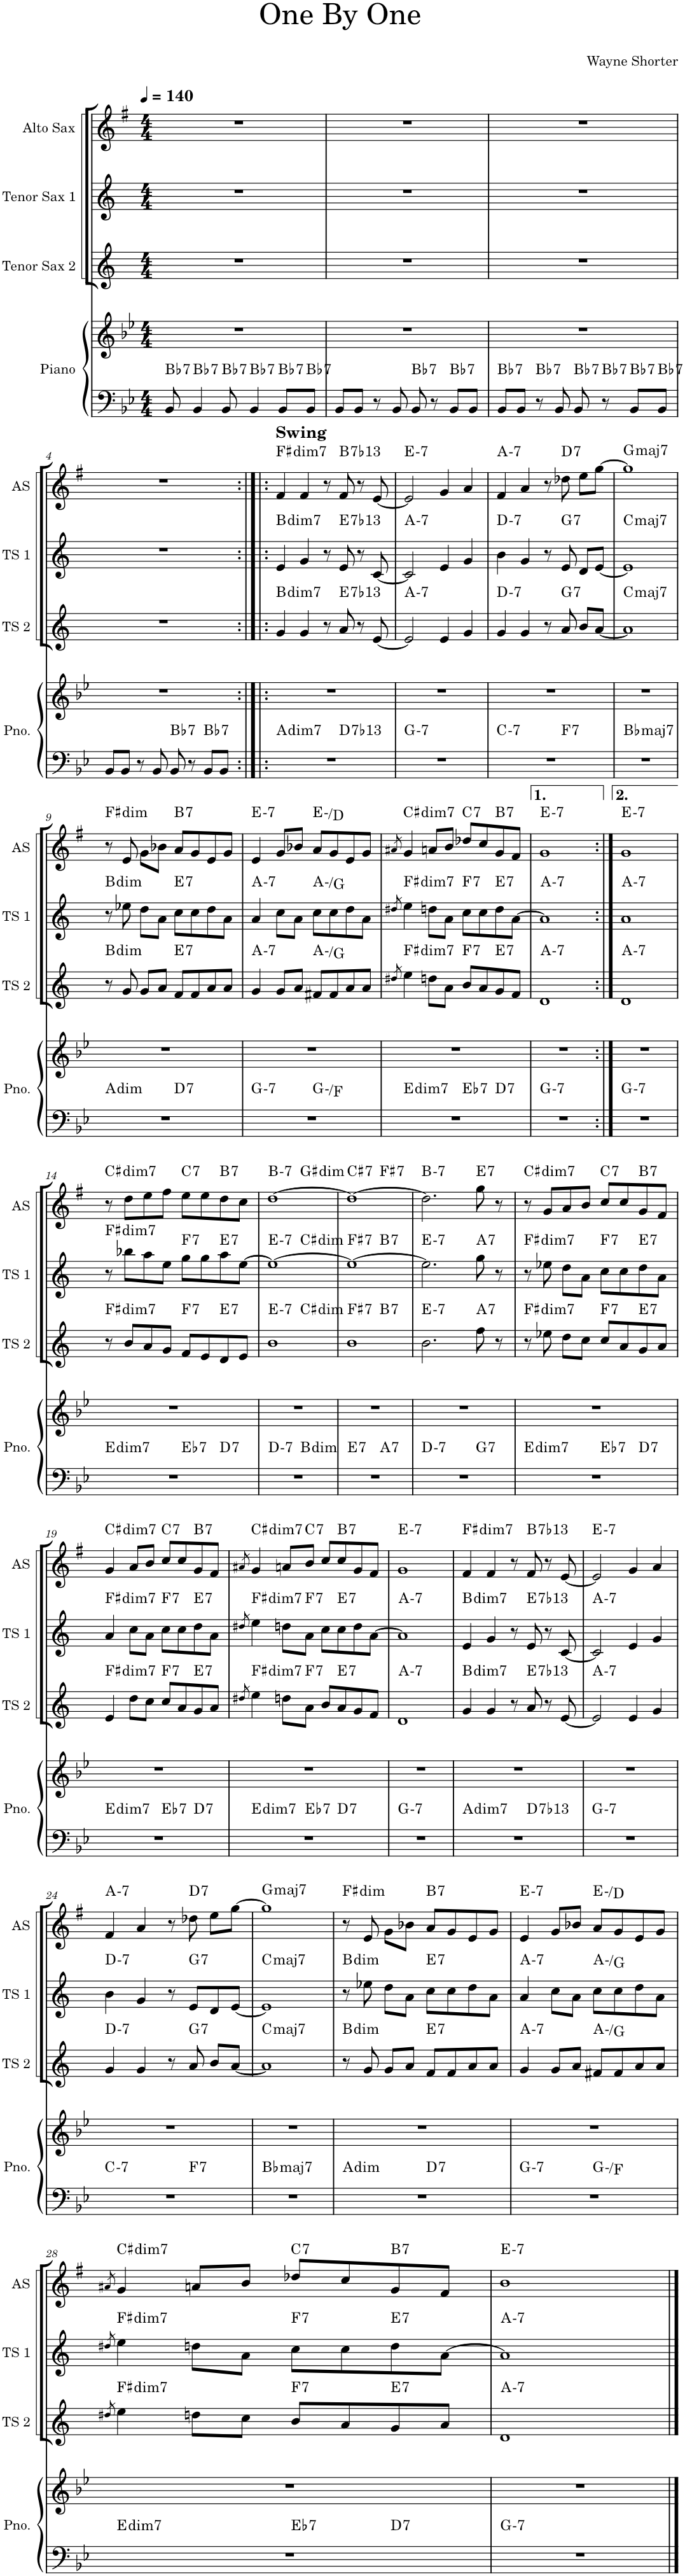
**kern	**kern	**harte	**kern	**harte	**kern	**harte	**kern	**harte
*part4	*part4	*part4	*part3	*part3	*part2	*part2	*part1	*part1
*staff5	*staff4	*	*staff3	*	*staff2	*	*staff1	*
*I"Piano	*	*	*I"Tenor Sax 2	*	*I"Tenor Sax 1	*	*I"Alto Sax	*
*I'Pno.	*	*	*I'TS 2	*	*I'TS 1	*	*I'AS	*
*clefF4	*clefG2	*	*clefG2	*	*clefG2	*	*clefG2	*
*	*	*	*Trd8c14	*	*Trd8c14	*	*Trd5c9	*
*k[b-e-]	*k[b-e-]	*	*k[]	*	*k[]	*	*k[f#]	*
*M4/4	*M4/4	*	*M4/4	*	*M4/4	*	*M4/4	*
*MM140	*MM140	*	*MM140	*	*MM140	*	*MM140	*
=1	=1	=1	=1	=1	=1	=1	=1	=1
!	!	!LO:H:kt=7	!	!	!	!	!	!
*	*^	*	*	*	*	*	*	*
*	*	*^	*	*	*	*	*	*	*
*	*	*	*^	*	*	*	*	*	*	*
*	*	*	*	*^	*	*	*	*	*	*	*
8BB-/	1r	8ryy	4.ryy	2ryy	2.ryy	Bb:7	1r	.	1r	.	1r	.
!	!	!	!	!	!	!LO:H:kt=7	!	!	!	!	!	!
4BB-/	.	2..ryy	.	.	.	Bb:7	.	.	.	.	.	.
!	!	!	!	!	!	!LO:H:kt=7	!	!	!	!	!	!
8BB-/	.	.	2ryy	.	.	Bb:7	.	.	.	.	.	.
!	!	!	!	!	!	!LO:H:kt=7	!	!	!	!	!	!
4BB-/	.	.	.	2ryy	.	Bb:7	.	.	.	.	.	.
!	!	!	!	!	!	!LO:H:kt=7	!	!	!	!	!	!
8BB-/L	.	.	.	.	4ryy	Bb:7	.	.	.	.	.	.
!	!	!	!	!	!	!LO:H:kt=7	!	!	!	!	!	!
8BB-/J	.	.	8ryy	.	.	Bb:7	.	.	.	.	.	.
*	*	*	*v	*v	*v	*	*	*	*	*	*	*
=2	=2	=2	=2	=2	=2	=2	=2	=2	=2	=2
8BB-/L	1r	2ryy	2.ryy	.	1r	.	1r	.	1r	.
8BB-/J	.	.	.	.	.	.	.	.	.	.
8r	.	.	.	.	.	.	.	.	.	.
8BB-/	.	.	.	.	.	.	.	.	.	.
!	!	!	!	!LO:H:kt=7	!	!	!	!	!	!
8BB-/	.	2ryy	.	Bb:7	.	.	.	.	.	.
8r	.	.	.	.	.	.	.	.	.	.
!	!	!	!	!LO:H:kt=7	!	!	!	!	!	!
8BB-/L	.	.	4ryy	Bb:7	.	.	.	.	.	.
8BB-/J	.	.	.	.	.	.	.	.	.	.
=3	=3	=3	=3	=3	=3	=3	=3	=3	=3	=3
!	!	!	!	!LO:H:kt=7	!	!	!	!	!	!
*	*^	*^	*^	*	*	*	*	*	*	*
8BB-/L	1r	4ryy	2ryy	2ryy	2.ryy	2..ryy	Bb:7	1r	.	1r	.	1r	.
8BB-/J	.	.	.	.	.	.	.	.	.	.	.	.	.
!	!	!	!	!	!	!	!LO:H:kt=7	!	!	!	!	!	!
8r	.	2.ryy	.	.	.	.	Bb:7	.	.	.	.	.	.
8BB-/	.	.	.	.	.	.	.	.	.	.	.	.	.
!	!	!	!	!	!	!	!LO:H:kt=7	!	!	!	!	!	!
8BB-/	.	.	2ryy	8ryy	.	.	Bb:7	.	.	.	.	.	.
!	!	!	!	!	!	!	!LO:H:kt=7	!	!	!	!	!	!
8r	.	.	.	4.ryy	.	.	Bb:7	.	.	.	.	.	.
!	!	!	!	!	!	!	!LO:H:kt=7	!	!	!	!	!	!
8BB-/L	.	.	.	.	4ryy	.	Bb:7	.	.	.	.	.	.
!	!	!	!	!	!	!	!LO:H:kt=7	!	!	!	!	!	!
8BB-/J	.	.	.	.	.	8ryy	Bb:7	.	.	.	.	.	.
*	*	*	*v	*v	*v	*v	*	*	*	*	*	*	*
!!LO:LB:g=z
=4	=4	=4	=4	=4	=4	=4	=4	=4	=4	=4
8BB-/L	1r	2ryy	2.ryy	.	1r	.	1r	.	1r	.
8BB-/J	.	.	.	.	.	.	.	.	.	.
8r	.	.	.	.	.	.	.	.	.	.
8BB-/	.	.	.	.	.	.	.	.	.	.
!	!	!	!	!LO:H:kt=7	!	!	!	!	!	!
8BB-/	.	2ryy	.	Bb:7	.	.	.	.	.	.
8r	.	.	.	.	.	.	.	.	.	.
!	!	!	!	!LO:H:kt=7	!	!	!	!	!	!
8BB-/L	.	.	4ryy	Bb:7	.	.	.	.	.	.
8BB-/J	.	.	.	.	.	.	.	.	.	.
=5:|!|:	=5:|!|:	=5:|!|:	=5:|!|:	=5:|!|:	=5:|!|:	=5:|!|:	=5:|!|:	=5:|!|:	=5:|!|:	=5:|!|:
!	!	!	!	!LO:H:kt=dim7	!	!LO:H:kt=dim7	!	!LO:H:kt=dim7	!LO:TX:a:B:t=Swing	!LO:H:kt=dim7
*	*	*v	*v	*	*	*	*	*	*	*
1r	1r	2ryy	A:dim7	4g/	B:dim7	4e/	B:dim7	4f#/	F#:dim7
.	.	.	.	4g/	.	4g/	.	4f#/	.
.	.	8ryy	.	8r	.	8r	.	8r	.
!	!	!	!LO:H:kt=7	!	!LO:H:kt=7	!	!LO:H:kt=7	!	!LO:H:kt=7
.	.	4.ryy	D:7(b13)	8a/	E:7(b13)	8e/	E:7(b13)	8f#/	B:7(b13)
.	.	.	.	8r	.	8r	.	8r	.
.	.	.	.	[8e/	.	[8c/	.	[8e/	.
=6	=6	=6	=6	=6	=6	=6	=6	=6	=6
!	!	!	!LO:H:kt=7	!	!LO:H:kt=7	!	!LO:H:kt=7	!	!LO:H:kt=7
*	*v	*v	*	*	*	*	*	*	*
1r	1r	G:min7	2e/]	A:min7	2c/]	A:min7	2e/]	E:min7
.	.	.	4e/	.	4e/	.	4g/	.
.	.	.	4g/	.	4g/	.	4a/	.
=7	=7	=7	=7	=7	=7	=7	=7	=7
!	!	!LO:H:kt=7	!	!LO:H:kt=7	!	!LO:H:kt=7	!	!LO:H:kt=7
*	*^	*	*	*	*	*	*	*
1r	1r	2ryy	C:min7	4g/	D:min7	4b\	D:min7	4f#/	A:min7
.	.	.	.	4g/	.	4g/	.	4a/	.
.	.	8ryy	.	8r	.	8r	.	8r	.
!	!	!	!LO:H:kt=7	!	!LO:H:kt=7	!	!LO:H:kt=7	!	!LO:H:kt=7
.	.	4.ryy	F:7	8a/	G:7	8e/	G:7	8dd-X\	D:7
.	.	.	.	8b/L	.	8d/L	.	8ee\L	.
.	.	.	.	[8a/J	.	[8e/J	.	[8gg\J	.
=8	=8	=8	=8	=8	=8	=8	=8	=8	=8
!	!	!	!LO:H:kt=maj7	!	!LO:H:kt=maj7	!	!LO:H:kt=maj7	!	!LO:H:kt=maj7
*	*v	*v	*	*	*	*	*	*	*
1r	1r	Bb:maj7	1a]	C:maj7	1e]	C:maj7	1gg]	G:maj7
!!LO:LB:g=z
=9	=9	=9	=9	=9	=9	=9	=9	=9
!	!	!LO:H:kt=dim	!	!LO:H:kt=dim	!	!LO:H:kt=dim	!	!LO:H:kt=dim
*	*^	*	*	*	*	*	*	*
1r	1r	2ryy	A:dim	8r	B:dim	8r	B:dim	8r	F#:dim
.	.	.	.	8g/	.	8ee-X\	.	8e/	.
.	.	.	.	8g/L	.	8dd\L	.	8g\L	.
.	.	.	.	8a/J	.	8a\J	.	8b-X\J	.
!	!	!	!LO:H:kt=7	!	!LO:H:kt=7	!	!LO:H:kt=7	!	!LO:H:kt=7
.	.	2ryy	D:7	8f/L	E:7	8cc\L	E:7	8a/L	B:7
.	.	.	.	8f/	.	8cc\	.	8g/	.
.	.	.	.	8a/	.	8dd\	.	8e/	.
.	.	.	.	8a/J	.	8a\J	.	8g/J	.
=10	=10	=10	=10	=10	=10	=10	=10	=10	=10
!	!	!	!LO:H:kt=7	!	!LO:H:kt=7	!	!LO:H:kt=7	!	!LO:H:kt=7
1r	1r	2ryy	G:min7	4g/	A:min7	4a/	A:min7	4e/	E:min7
.	.	.	.	8g/L	.	8cc\L	.	8g/L	.
.	.	.	.	8a/J	.	8a\J	.	8b-X/J	.
.	.	2ryy	G:min/b7	8f#X/L	A:min/b7	8cc\L	A:min/b7	8a/L	E:min/b7
.	.	.	.	8f#/	.	8cc\	.	8g/	.
.	.	.	.	8a/	.	8dd\	.	8e/	.
.	.	.	.	8a/J	.	8a\J	.	8g/J	.
*	*v	*v	*	*	*	*	*	*	*
=11	=11	=11	=11	=11	=11	=11	=11	=11
.	.	.	8qdd#X/	.	8qdd#X/	.	8qa#X/	.
!	!	!LO:H:kt=dim7	!	!LO:H:kt=dim7	!	!LO:H:kt=dim7	!	!LO:H:kt=dim7
*	*^	*	*	*	*	*	*	*
*	*	*^	*	*	*	*	*	*	*
1r	1r	2ryy	2.ryy	E:dim7	4ee\	F#:dim7	4ee\	F#:dim7	4g/	C#:dim7
.	.	.	.	.	8ddn\L	.	8ddn\L	.	8an/L	.
.	.	.	.	.	8a\J	.	8a\J	.	8b/J	.
!	!	!	!	!LO:H:kt=7	!	!LO:H:kt=7	!	!LO:H:kt=7	!	!LO:H:kt=7
.	.	2ryy	.	Eb:7	8b/L	F:7	8cc\L	F:7	8dd-X/L	C:7
.	.	.	.	.	8a/	.	8cc\	.	8cc/	.
!	!	!	!	!LO:H:kt=7	!	!LO:H:kt=7	!	!LO:H:kt=7	!	!LO:H:kt=7
.	.	.	4ryy	D:7	8g/	E:7	8dd\	E:7	8g/	B:7
.	.	.	.	.	8f/J	.	[8a\J	.	8f#/J	.
=12	=12	=12	=12	=12	=12	=12	=12	=12	=12	=12
!	!	!	!	!LO:H:kt=7	!	!LO:H:kt=7	!	!LO:H:kt=7	!	!LO:H:kt=7
*	*v	*v	*v	*	*	*	*	*	*	*
1r	1r	G:min7	1d	A:min7	1a]	A:min7	1g	E:min7
=13:|!	=13:|!	=13:|!	=13:|!	=13:|!	=13:|!	=13:|!	=13:|!	=13:|!
!	!	!LO:H:kt=7	!	!LO:H:kt=7	!	!LO:H:kt=7	!	!LO:H:kt=7
1r	1r	G:min7	1d	A:min7	1a	A:min7	1g	E:min7
!!LO:LB:g=z
=14	=14	=14	=14	=14	=14	=14	=14	=14
!	!	!LO:H:kt=dim7	!	!LO:H:kt=dim7	!	!LO:H:kt=dim7	!	!LO:H:kt=dim7
*	*^	*	*	*	*	*	*	*
*	*	*^	*	*	*	*	*	*	*
1r	1r	2ryy	2.ryy	E:dim7	8r	F#:dim7	8r	F#:dim7	8r	C#:dim7
.	.	.	.	.	8b/L	.	8bb-X\L	.	8dd\L	.
.	.	.	.	.	8a/	.	8aa\	.	8ee\	.
.	.	.	.	.	8g/J	.	8ee\J	.	8ff#\J	.
!	!	!	!	!LO:H:kt=7	!	!LO:H:kt=7	!	!LO:H:kt=7	!	!LO:H:kt=7
.	.	2ryy	.	Eb:7	8f/L	F:7	8gg\L	F:7	8ee\L	C:7
.	.	.	.	.	8e/	.	8gg\	.	8ee\	.
!	!	!	!	!LO:H:kt=7	!	!LO:H:kt=7	!	!LO:H:kt=7	!	!LO:H:kt=7
.	.	.	4ryy	D:7	8d/	E:7	8aa\	E:7	8dd\	B:7
.	.	.	.	.	8e/J	.	[8ee\J	.	8cc\J	.
=15	=15	=15	=15	=15	=15	=15	=15	=15	=15	=15
!	!	!	!	!LO:H:kt=7	!	!LO:H:kt=7	!	!LO:H:kt=7	!	!LO:H:kt=7
*	*	*v	*v	*	*^	*	*^	*	*^	*
1r	1r	2ryy	D:min7	1b	2ryy	E:min7	1ee_	2ryy	E:min7	[1dd	2ryy	B:min7
!	!	!	!LO:H:kt=dim	!	!	!LO:H:kt=dim	!	!	!LO:H:kt=dim	!	!	!LO:H:kt=dim
.	.	2ryy	B:dim	.	2ryy	C#:dim	.	2ryy	C#:dim	.	2ryy	G#:dim
=16	=16	=16	=16	=16	=16	=16	=16	=16	=16	=16	=16	=16
!	!	!	!LO:H:kt=7	!	!	!LO:H:kt=7	!	!	!LO:H:kt=7	!	!	!LO:H:kt=7
1r	1r	2ryy	E:7	1b	2ryy	F#:7	1ee_	2ryy	F#:7	1dd_	2ryy	C#:7
!	!	!	!LO:H:kt=7	!	!	!LO:H:kt=7	!	!	!LO:H:kt=7	!	!	!LO:H:kt=7
.	.	2ryy	A:7	.	2ryy	B:7	.	2ryy	B:7	.	2ryy	F#:7
=17	=17	=17	=17	=17	=17	=17	=17	=17	=17	=17	=17	=17
!	!	!	!LO:H:kt=7	!	!	!LO:H:kt=7	!	!	!LO:H:kt=7	!	!	!LO:H:kt=7
*	*	*	*	*v	*v	*	*	*	*	*v	*v	*
*	*	*	*	*	*	*v	*v	*	*	*
1r	1r	2.ryy	D:min7	2.b\	E:min7	2.ee\]	E:min7	2.dd\]	B:min7
!	!	!	!LO:H:kt=7	!	!LO:H:kt=7	!	!LO:H:kt=7	!	!LO:H:kt=7
.	.	4ryy	G:7	8ff\	A:7	8gg\	A:7	8gg\	E:7
.	.	.	.	8r	.	8r	.	8r	.
=18	=18	=18	=18	=18	=18	=18	=18	=18	=18
!	!	!	!LO:H:kt=dim7	!	!LO:H:kt=dim7	!	!LO:H:kt=dim7	!	!LO:H:kt=dim7
*	*	*^	*	*	*	*	*	*	*
1r	1r	2ryy	2.ryy	E:dim7	8r	F#:dim7	8r	F#:dim7	8r	C#:dim7
.	.	.	.	.	8ee-X\	.	8ee-X\	.	8g/L	.
.	.	.	.	.	8dd\L	.	8dd\L	.	8a/	.
.	.	.	.	.	8cc\J	.	8a\J	.	8b/J	.
!	!	!	!	!LO:H:kt=7	!	!LO:H:kt=7	!	!LO:H:kt=7	!	!LO:H:kt=7
.	.	2ryy	.	Eb:7	8cc/L	F:7	8cc\L	F:7	8cc/L	C:7
.	.	.	.	.	8a/	.	8cc\	.	8cc/	.
!	!	!	!	!LO:H:kt=7	!	!LO:H:kt=7	!	!LO:H:kt=7	!	!LO:H:kt=7
.	.	.	4ryy	D:7	8g/	E:7	8dd\	E:7	8g/	B:7
.	.	.	.	.	8a/J	.	8a\J	.	8f#/J	.
!!LO:LB:g=z
=19	=19	=19	=19	=19	=19	=19	=19	=19	=19	=19
!	!	!	!	!LO:H:kt=dim7	!	!LO:H:kt=dim7	!	!LO:H:kt=dim7	!	!LO:H:kt=dim7
1r	1r	2ryy	2.ryy	E:dim7	4e/	F#:dim7	4a/	F#:dim7	4g/	C#:dim7
.	.	.	.	.	8dd\L	.	8cc\L	.	8a/L	.
.	.	.	.	.	8cc\J	.	8a\J	.	8b/J	.
!	!	!	!	!LO:H:kt=7	!	!LO:H:kt=7	!	!LO:H:kt=7	!	!LO:H:kt=7
.	.	2ryy	.	Eb:7	8cc/L	F:7	8cc\L	F:7	8cc/L	C:7
.	.	.	.	.	8a/	.	8cc\	.	8cc/	.
!	!	!	!	!LO:H:kt=7	!	!LO:H:kt=7	!	!LO:H:kt=7	!	!LO:H:kt=7
.	.	.	4ryy	D:7	8g/	E:7	8dd\	E:7	8g/	B:7
.	.	.	.	.	8a/J	.	8a\J	.	8f#/J	.
=20	=20	=20	=20	=20	=20	=20	=20	=20	=20	=20
.	.	.	.	.	8qdd#X/	.	8qdd#X/	.	8qa#X/	.
!	!	!	!	!LO:H:kt=dim7	!	!LO:H:kt=dim7	!	!LO:H:kt=dim7	!	!LO:H:kt=dim7
1r	1r	4.ryy	2ryy	E:dim7	4ee\	F#:dim7	4ee\	F#:dim7	4g/	C#:dim7
.	.	.	.	.	8ddn\L	.	8ddn\L	.	8an/L	.
!	!	!	!	!LO:H:kt=7	!	!LO:H:kt=7	!	!LO:H:kt=7	!	!LO:H:kt=7
.	.	2ryy	.	Eb:7	8a\J	F:7	8a\J	F:7	8b/J	C:7
.	.	.	8ryy	.	8b/L	.	8cc\L	.	8cc/L	.
!	!	!	!	!LO:H:kt=7	!	!LO:H:kt=7	!	!LO:H:kt=7	!	!LO:H:kt=7
.	.	.	4.ryy	D:7	8a/	E:7	8cc\	E:7	8cc/	B:7
.	.	.	.	.	8g/	.	8dd\	.	8g/	.
.	.	8ryy	.	.	8f/J	.	[8a\J	.	8f#/J	.
=21	=21	=21	=21	=21	=21	=21	=21	=21	=21	=21
!	!	!	!	!LO:H:kt=7	!	!LO:H:kt=7	!	!LO:H:kt=7	!	!LO:H:kt=7
*	*v	*v	*v	*	*	*	*	*	*	*
1r	1r	G:min7	1d	A:min7	1a]	A:min7	1g	E:min7
=22	=22	=22	=22	=22	=22	=22	=22	=22
!	!	!LO:H:kt=dim7	!	!LO:H:kt=dim7	!	!LO:H:kt=dim7	!	!LO:H:kt=dim7
*	*^	*	*	*	*	*	*	*
1r	1r	2ryy	A:dim7	4g/	B:dim7	4e/	B:dim7	4f#/	F#:dim7
.	.	.	.	4g/	.	4g/	.	4f#/	.
.	.	8ryy	.	8r	.	8r	.	8r	.
!	!	!	!LO:H:kt=7	!	!LO:H:kt=7	!	!LO:H:kt=7	!	!LO:H:kt=7
.	.	4.ryy	D:7(b13)	8a/	E:7(b13)	8e/	E:7(b13)	8f#/	B:7(b13)
.	.	.	.	8r	.	8r	.	8r	.
.	.	.	.	[8e/	.	[8c/	.	[8e/	.
=23	=23	=23	=23	=23	=23	=23	=23	=23	=23
!	!	!	!LO:H:kt=7	!	!LO:H:kt=7	!	!LO:H:kt=7	!	!LO:H:kt=7
*	*v	*v	*	*	*	*	*	*	*
1r	1r	G:min7	2e/]	A:min7	2c/]	A:min7	2e/]	E:min7
.	.	.	4e/	.	4e/	.	4g/	.
.	.	.	4g/	.	4g/	.	4a/	.
!!LO:LB:g=z
=24	=24	=24	=24	=24	=24	=24	=24	=24
!	!	!LO:H:kt=7	!	!LO:H:kt=7	!	!LO:H:kt=7	!	!LO:H:kt=7
*	*^	*	*	*	*	*	*	*
1r	1r	2ryy	C:min7	4g/	D:min7	4b\	D:min7	4f#/	A:min7
.	.	.	.	4g/	.	4g/	.	4a/	.
.	.	8ryy	.	8r	.	8r	.	8r	.
!	!	!	!LO:H:kt=7	!	!LO:H:kt=7	!	!LO:H:kt=7	!	!LO:H:kt=7
.	.	4.ryy	F:7	8a/	G:7	8e/L	G:7	8dd-X\	D:7
.	.	.	.	8b/L	.	8d/	.	8ee\L	.
.	.	.	.	[8a/J	.	[8e/J	.	[8gg\J	.
=25	=25	=25	=25	=25	=25	=25	=25	=25	=25
!	!	!	!LO:H:kt=maj7	!	!LO:H:kt=maj7	!	!LO:H:kt=maj7	!	!LO:H:kt=maj7
*	*v	*v	*	*	*	*	*	*	*
1r	1r	Bb:maj7	1a]	C:maj7	1e]	C:maj7	1gg]	G:maj7
=26	=26	=26	=26	=26	=26	=26	=26	=26
!	!	!LO:H:kt=dim	!	!LO:H:kt=dim	!	!LO:H:kt=dim	!	!LO:H:kt=dim
*	*^	*	*	*	*	*	*	*
1r	1r	2ryy	A:dim	8r	B:dim	8r	B:dim	8r	F#:dim
.	.	.	.	8g/	.	8ee-X\	.	8e/	.
.	.	.	.	8g/L	.	8dd\L	.	8g\L	.
.	.	.	.	8a/J	.	8a\J	.	8b-X\J	.
!	!	!	!LO:H:kt=7	!	!LO:H:kt=7	!	!LO:H:kt=7	!	!LO:H:kt=7
.	.	2ryy	D:7	8f/L	E:7	8cc\L	E:7	8a/L	B:7
.	.	.	.	8f/	.	8cc\	.	8g/	.
.	.	.	.	8a/	.	8dd\	.	8e/	.
.	.	.	.	8a/J	.	8a\J	.	8g/J	.
=27	=27	=27	=27	=27	=27	=27	=27	=27	=27
!	!	!	!LO:H:kt=7	!	!LO:H:kt=7	!	!LO:H:kt=7	!	!LO:H:kt=7
1r	1r	2ryy	G:min7	4g/	A:min7	4a/	A:min7	4e/	E:min7
.	.	.	.	8g/L	.	8cc\L	.	8g/L	.
.	.	.	.	8a/J	.	8a\J	.	8b-X/J	.
.	.	2ryy	G:min/b7	8f#X/L	A:min/b7	8cc\L	A:min/b7	8a/L	E:min/b7
.	.	.	.	8f#/	.	8cc\	.	8g/	.
.	.	.	.	8a/	.	8dd\	.	8e/	.
.	.	.	.	8a/J	.	8a\J	.	8g/J	.
*	*v	*v	*	*	*	*	*	*	*
!!LO:LB:g=z
=28	=28	=28	=28	=28	=28	=28	=28	=28
.	.	.	8qdd#X/	.	8qdd#X/	.	8qa#X/	.
!	!	!LO:H:kt=dim7	!	!LO:H:kt=dim7	!	!LO:H:kt=dim7	!	!LO:H:kt=dim7
*	*^	*	*	*	*	*	*	*
*	*	*^	*	*	*	*	*	*	*
1r	1r	2ryy	2.ryy	E:dim7	4ee\	F#:dim7	4ee\	F#:dim7	4g/	C#:dim7
.	.	.	.	.	8ddn\L	.	8ddn\L	.	8an/L	.
.	.	.	.	.	8cc\J	.	8a\J	.	8b/J	.
!	!	!	!	!LO:H:kt=7	!	!LO:H:kt=7	!	!LO:H:kt=7	!	!LO:H:kt=7
.	.	2ryy	.	Eb:7	8b/L	F:7	8cc\L	F:7	8dd-X/L	C:7
.	.	.	.	.	8a/	.	8cc\	.	8cc/	.
!	!	!	!	!LO:H:kt=7	!	!LO:H:kt=7	!	!LO:H:kt=7	!	!LO:H:kt=7
.	.	.	4ryy	D:7	8g/	E:7	8dd\	E:7	8g/	B:7
.	.	.	.	.	8a/J	.	[8a\J	.	8f#/J	.
=29	=29	=29	=29	=29	=29	=29	=29	=29	=29	=29
!	!	!	!	!LO:H:kt=7	!	!LO:H:kt=7	!	!LO:H:kt=7	!	!LO:H:kt=7
*	*v	*v	*v	*	*	*	*	*	*	*
1r	1r	G:min7	1d	A:min7	1a]	A:min7	1b	E:min7
==	==	==	==	==	==	==	==	==
*-	*-	*-	*-	*-	*-	*-	*-	*-
